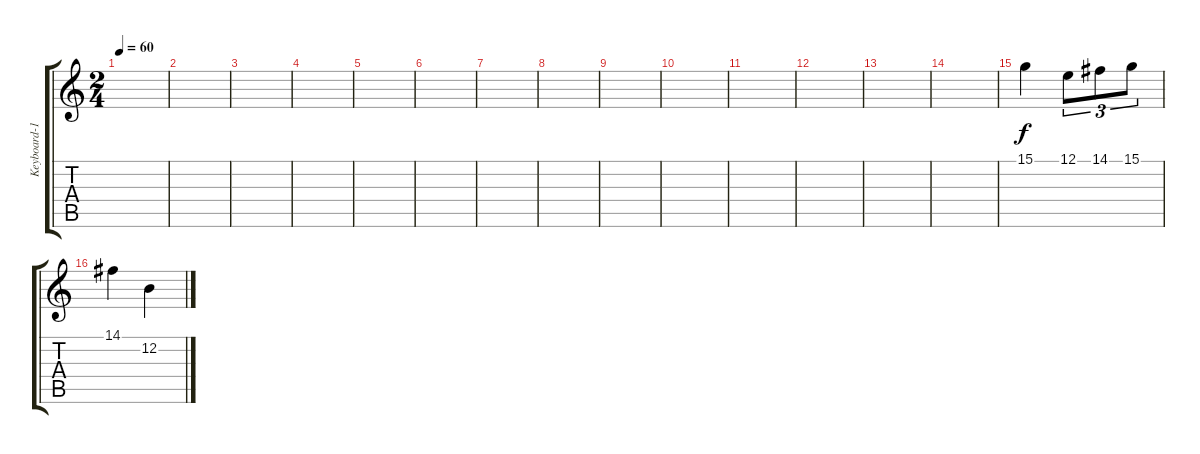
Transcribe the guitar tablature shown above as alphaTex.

\track ("Keyboard-1" "Keyboard-1") {instrument dulcimer}
\staff {score tabs}
\tuning (E4 B3 G3 D3 A2 E2) {hide}
\ts (2 4)
\tempo 60
\clef g2
\ks c
|
|
|
|
|
|
|
|
|
|
|
|
|
|
15.1.4 12.1.8{tu (3 2)} 14.1.8{tu (3 2)} 15.1.8{tu (3 2)} |
14.1.4 12.2.4
